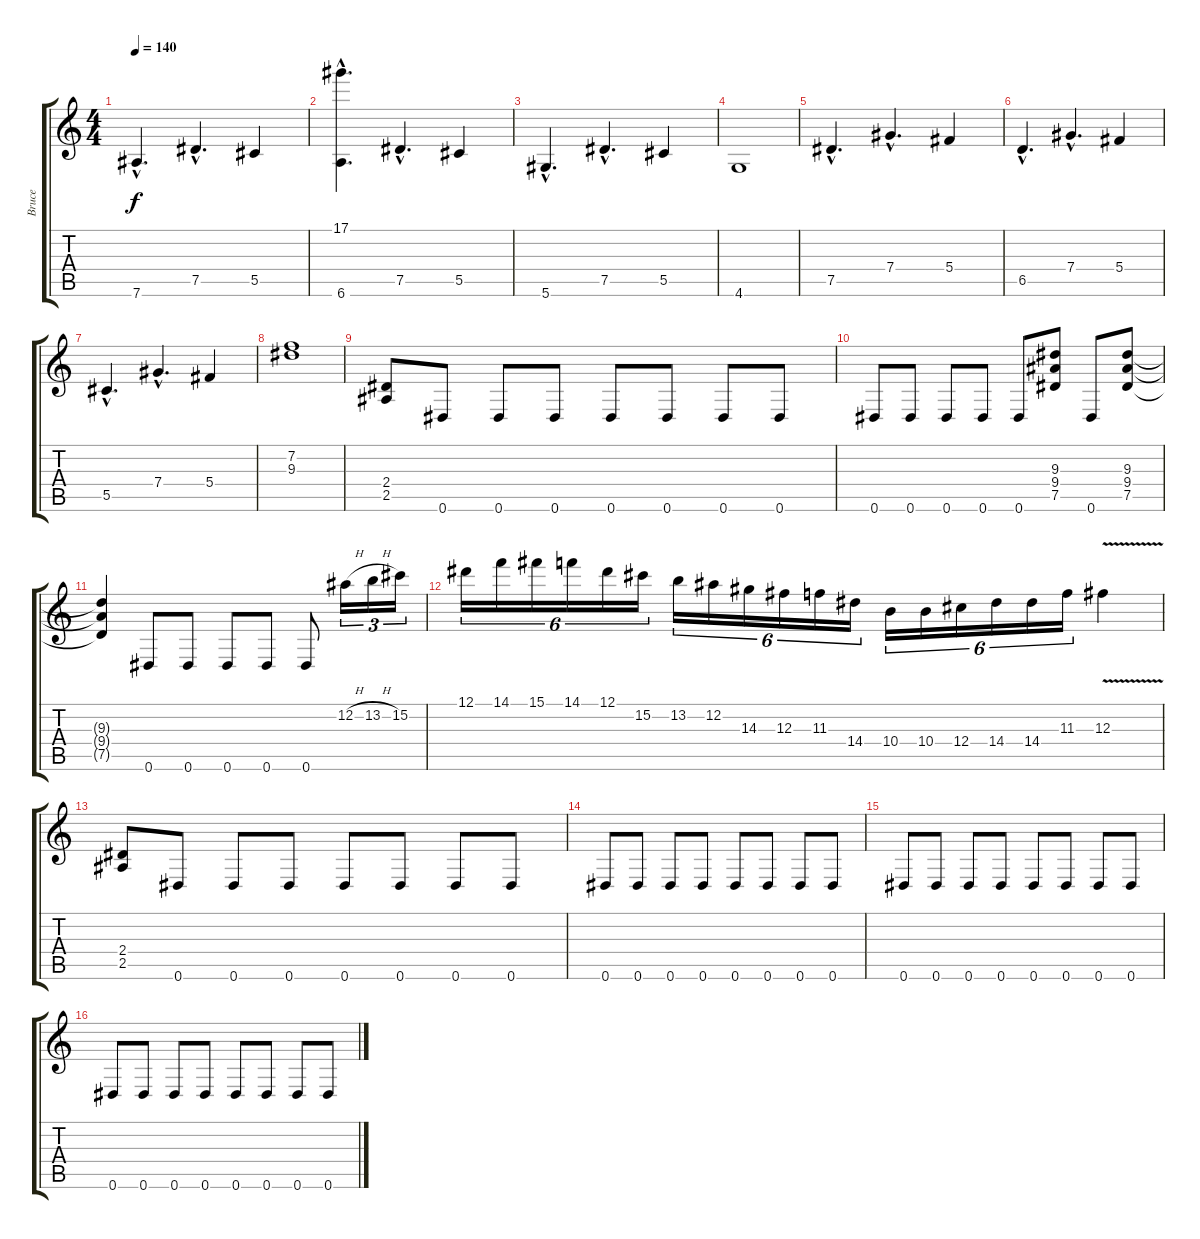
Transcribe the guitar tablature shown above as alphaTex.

\track ("Bruce" "Bruce") {instrument distortionguitar}
\staff {score tabs}
\tuning (Eb4 Bb3 Gb3 Db3 Ab2 Eb2) {hide}
\ts (4 4)
\tempo 140
\clef g2
\ks c
7.6{hac}.4{d dy f} 7.5{hac}.4{d} 5.5.4 |
(17.1{hac t} 6.6{hac}).4{d} 7.5{hac}.4{d} 5.5.4 |
5.6{hac}.4{d} 7.5{hac}.4{d} 5.5.4 |
4.6.1 |
7.5{hac}.4{d} 7.4{hac}.4{d} 5.4.4 |
6.5{hac}.4{d} 7.4{hac}.4{d} 5.4.4 |
5.5{hac}.4{d} 7.4{hac}.4{d} 5.4.4 |
(7.2 9.3).1 |
(2.4 2.5).8 0.6.8 0.6.8 0.6.8 0.6.8 0.6.8 0.6.8 0.6.8 |
0.6.8 0.6.8 0.6.8 0.6.8 0.6.8 (9.3 9.4 7.5).8 0.6.8 (9.3 9.4 7.5).8 |
(9.3{t} 9.4{t} 7.5{t}).4 0.6.8 0.6.8 0.6.8 0.6.8 0.6.8 12.2{h}.16{tu (3 2)} 13.2{h}.16{tu (3 2)} 15.2.16{tu (3 2)} |
12.1.16{tu (6 4)} 14.1.16{tu (6 4)} 15.1.16{tu (6 4)} 14.1.16{tu (6 4)} 12.1.16{tu (6 4)} 15.2.16{tu (6 4)} 13.2.16{tu (6 4)} 12.2.16{tu (6 4)} 14.3.16{tu (6 4)} 12.3.16{tu (6 4)} 11.3.16{tu (6 4)} 14.4.16{tu (6 4)} 10.4.16{tu (6 4)} 10.4.16{tu (6 4)} 12.4.16{tu (6 4)} 14.4.16{tu (6 4)} 14.4.16{tu (6 4)} 11.3.16{tu (6 4)} 12.3{v}.4 |
(2.4 2.5).8 0.6.8 0.6.8 0.6.8 0.6.8 0.6.8 0.6.8 0.6.8 |
0.6.8 0.6.8 0.6.8 0.6.8 0.6.8 0.6.8 0.6.8 0.6.8 |
0.6.8 0.6.8 0.6.8 0.6.8 0.6.8 0.6.8 0.6.8 0.6.8 |
0.6.8 0.6.8 0.6.8 0.6.8 0.6.8 0.6.8 0.6.8 0.6.8
